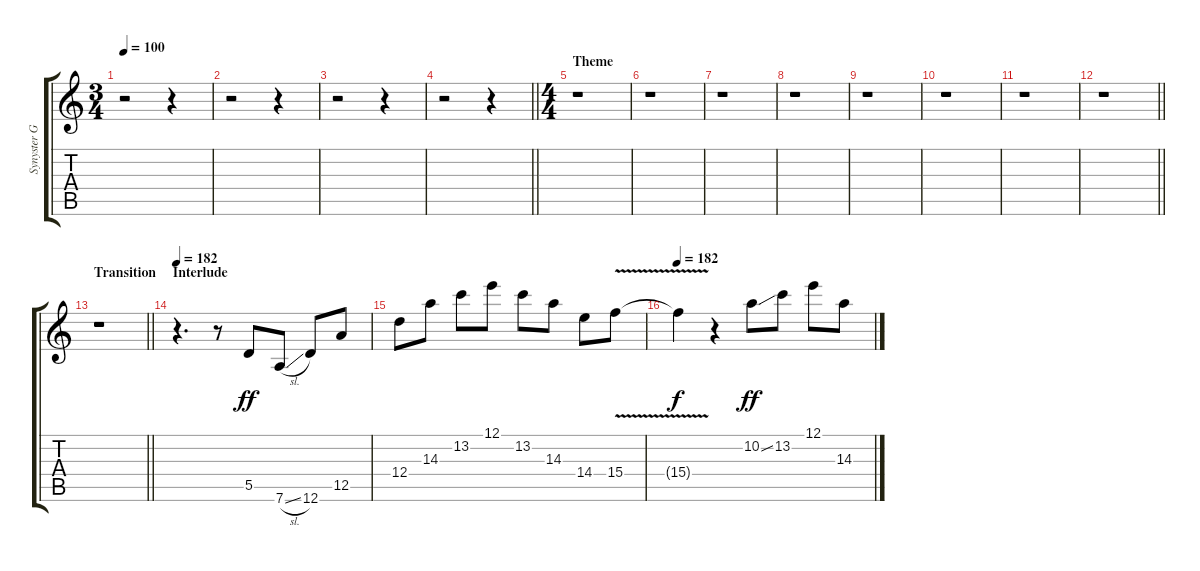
\track ("Synyster Gates Lead 1" "Synyster G") {instrument overdrivenguitar}
\staff {score tabs}
\tuning (E4 B3 G3 D3 A2 D2) {hide}
\ts (3 4)
\tempo 100
\clef g2
\ks c
r.2{dy ff} r.4 |
r.2 r.4 |
r.2 r.4 |
\barLineRight lightlight
r.2 r.4 |
\ts (4 4)
\section ("" "Theme")
r.1 |
r.1 |
r.1 |
r.1 |
r.1 |
r.1 |
r.1 |
\barLineRight lightlight
r.1 |
\section ("" "Transition")
\barLineRight lightlight
r.1 |
\section ("" "Interlude")
\tempo 182
r.4{d volume 16} r.8 5.5.8 7.6{sl}.8 12.6.8 12.5.8 |
12.4.8 14.3.8 13.2.8 12.1.8 13.2.8 14.3.8 14.4.8 15.4{v}.8 |
\tempo 182
15.4{t}.4{dy f} r.4 10.2{ss}.8{dy ff} 13.2.8 12.1.8 14.3.8
